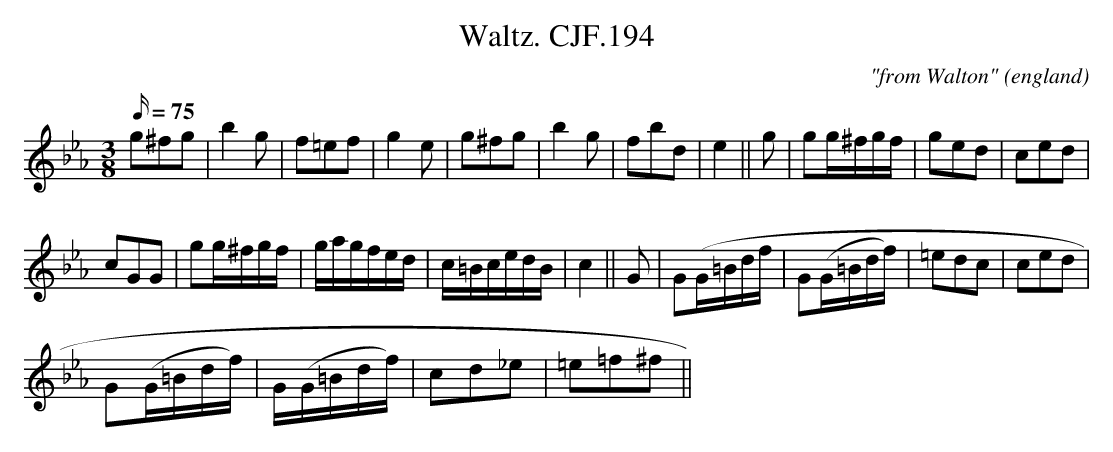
X:1
T:Waltz. CJF.194
O:england
M:3/8
L:1/16
Q:75
C:"from Walton"
K:Eb
g2^f2g2|b4g2|f2=e2f2|g4e2|g2^f2g2|b4g2|\
f2b2d2|e4||g2|g2g^fgf|g2e2d2|c2e2d2|
c2G2G2|g2g^fgf|gagfed|c=BcedB|c4||G2|\
G2(G=Bdf|G2(G=Bdf)|=e2d2c2|c2e2d2|
G2(G=Bdf)|G1(G=Bdf)|c2d2_e2|=e2=f2^f2||
